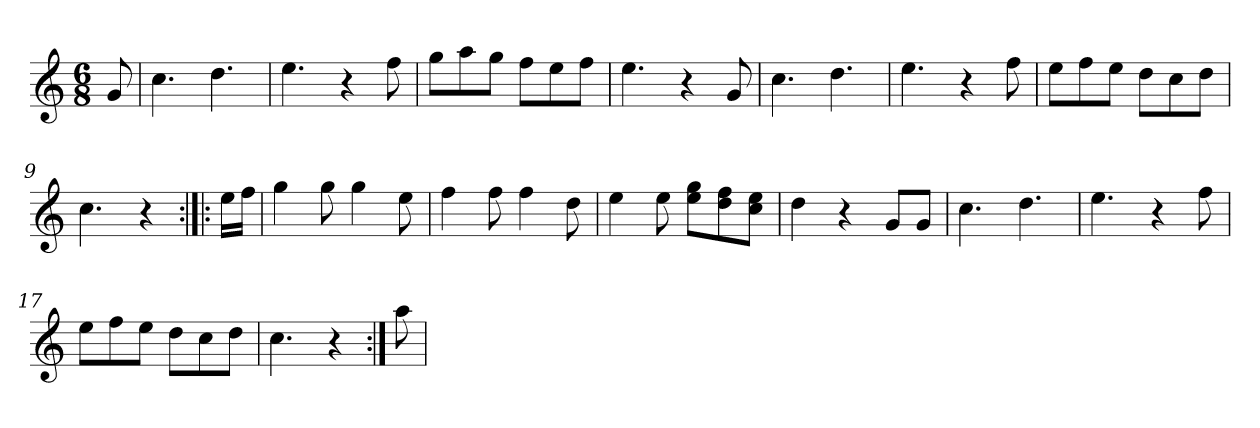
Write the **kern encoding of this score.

**kern
*part1
*staff1
*clefG2
*k[]
*M6/8
=1
8g/
=2
4.cc\
4.dd\
=3
4.ee\
4r
8ff\
=4
8gg\L
8aa\
8gg\J
8ff\L
8ee\
8ff\J
=5
4.ee\
4r
8g/
=6
4.cc\
4.dd\
=7
4.ee\
4r
8ff\
=8
8ee\L
8ff\
8ee\J
8dd\L
8cc\
8dd\J
=9
4.cc\
4r
=10:|!|:
16ee\LL
16ff\JJ
=11
4gg\
8gg\
4gg\
8ee\
!!LO:LB:g=z
=12
4ff\
8ff\
4ff\
8dd\
=13
4ee\
8ee\
8ee\ 8gg\L
8dd\ 8ff\
8cc\ 8ee\J
=14
4dd\
4r
8g/L
8g/J
=15
4.cc\
4.dd\
=16
4.ee\
4r
8ff\
=17
8ee\L
8ff\
8ee\J
8dd\L
8cc\
8dd\J
=18
4.cc\
4r
=19:|!
8aa\
=
*-
